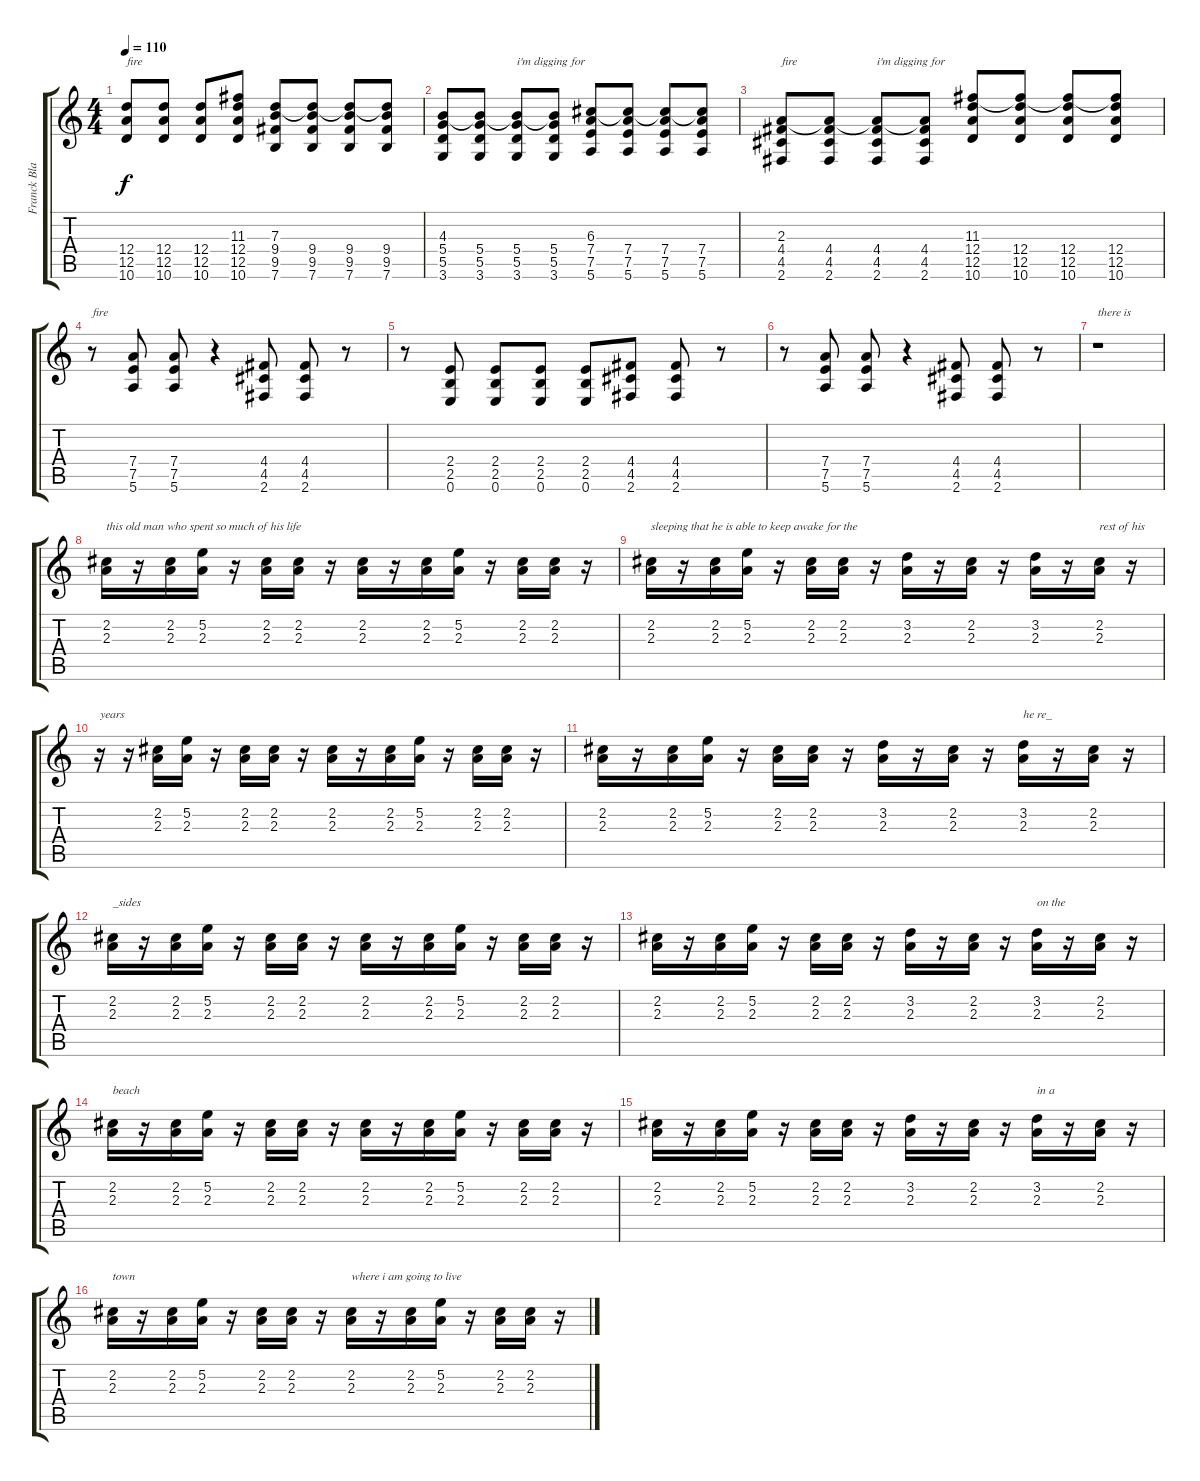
\track ("Franck Black" "Franck Bla") {instrument distortionguitar}
\staff {score tabs}
\tuning (E4 B3 G3 D3 A2 E2) {hide}
\ts (4 4)
\tempo 110
\clef g2
\ks c
(12.4 12.5 10.6).8{txt "fire" dy f} (12.4 12.5 10.6).8 (12.4 12.5 10.6).8 (11.3 12.4 12.5 10.6).8 (7.3 9.4 9.5 7.6).8 (7.3{t} 9.4 9.5 7.6).8 (7.3{t} 9.4 9.5 7.6).8 (7.3{t} 9.4 9.5 7.6).8 |
(4.3 5.4 5.5 3.6).8 (4.3{t} 5.4 5.5 3.6).8 (4.3{t} 5.4 5.5 3.6).8{txt "i'm digging for"} (4.3{t} 5.4 5.5 3.6).8 (6.3 7.4 7.5 5.6).8 (6.3{t} 7.4 7.5 5.6).8 (6.3{t} 7.4 7.5 5.6).8 (6.3{t} 7.4 7.5 5.6).8 |
(2.3 4.4 4.5 2.6).8{txt "fire"} (2.3{t} 4.4 4.5 2.6).8 (2.3{t} 4.4 4.5 2.6).8{txt "i'm digging for"} (2.3{t} 4.4 4.5 2.6).8 (11.3 12.4 12.5 10.6).8 (11.3{t} 12.4 12.5 10.6).8 (11.3{t} 12.4 12.5 10.6).8 (11.3{t} 12.4 12.5 10.6).8 |
r.8{txt "fire"} (7.4 7.5 5.6).8 (7.4 7.5 5.6).8 r.4 (4.4 4.5 2.6).8 (4.4 4.5 2.6).8 r.8 |
r.8 (2.4 2.5 0.6).8 (2.4 2.5 0.6).8 (2.4 2.5 0.6).8 (2.4 2.5 0.6).8 (4.4 4.5 2.6).8 (4.4 4.5 2.6).8 r.8 |
r.8 (7.4 7.5 5.6).8 (7.4 7.5 5.6).8 r.4 (4.4 4.5 2.6).8 (4.4 4.5 2.6).8 r.8 |
r.1{txt "there is "} |
\section ("" "")
(2.2 2.3).16{txt "this old man who spent so much of his life" instrument electricguitarmuted} r.16 (2.2 2.3).16 (5.2 2.3).16 r.16 (2.2 2.3).16 (2.2 2.3).16 r.16 (2.2 2.3).16 r.16 (2.2 2.3).16 (5.2 2.3).16 r.16 (2.2 2.3).16 (2.2 2.3).16 r.16 |
(2.2 2.3).16{txt "sleeping that he is able to keep awake for the "} r.16 (2.2 2.3).16 (5.2 2.3).16 r.16 (2.2 2.3).16 (2.2 2.3).16 r.16 (3.2 2.3).16 r.16 (2.2 2.3).16 r.16 (3.2 2.3).16 r.16 (2.2 2.3).16{txt "rest of his"} r.16 |
r.16{txt "years"} r.16 (2.2 2.3).16 (5.2 2.3).16 r.16 (2.2 2.3).16 (2.2 2.3).16 r.16 (2.2 2.3).16 r.16 (2.2 2.3).16 (5.2 2.3).16 r.16 (2.2 2.3).16 (2.2 2.3).16 r.16 |
(2.2 2.3).16 r.16 (2.2 2.3).16 (5.2 2.3).16 r.16 (2.2 2.3).16 (2.2 2.3).16 r.16 (3.2 2.3).16 r.16 (2.2 2.3).16 r.16 (3.2 2.3).16{txt "he re_"} r.16 (2.2 2.3).16 r.16 |
(2.2 2.3).16{txt "_sides"} r.16 (2.2 2.3).16 (5.2 2.3).16 r.16 (2.2 2.3).16 (2.2 2.3).16 r.16 (2.2 2.3).16 r.16 (2.2 2.3).16 (5.2 2.3).16 r.16 (2.2 2.3).16 (2.2 2.3).16 r.16 |
(2.2 2.3).16 r.16 (2.2 2.3).16 (5.2 2.3).16 r.16 (2.2 2.3).16 (2.2 2.3).16 r.16 (3.2 2.3).16 r.16 (2.2 2.3).16 r.16 (3.2 2.3).16{txt "on the "} r.16 (2.2 2.3).16 r.16 |
(2.2 2.3).16{txt "beach"} r.16 (2.2 2.3).16 (5.2 2.3).16 r.16 (2.2 2.3).16 (2.2 2.3).16 r.16 (2.2 2.3).16 r.16 (2.2 2.3).16 (5.2 2.3).16 r.16 (2.2 2.3).16 (2.2 2.3).16 r.16 |
(2.2 2.3).16 r.16 (2.2 2.3).16 (5.2 2.3).16 r.16 (2.2 2.3).16 (2.2 2.3).16 r.16 (3.2 2.3).16 r.16 (2.2 2.3).16 r.16 (3.2 2.3).16{txt "in a"} r.16 (2.2 2.3).16 r.16 |
(2.2 2.3).16{txt "town"} r.16 (2.2 2.3).16 (5.2 2.3).16 r.16 (2.2 2.3).16 (2.2 2.3).16 r.16 (2.2 2.3).16{txt "where i am going to live"} r.16 (2.2 2.3).16 (5.2 2.3).16 r.16 (2.2 2.3).16 (2.2 2.3).16 r.16
